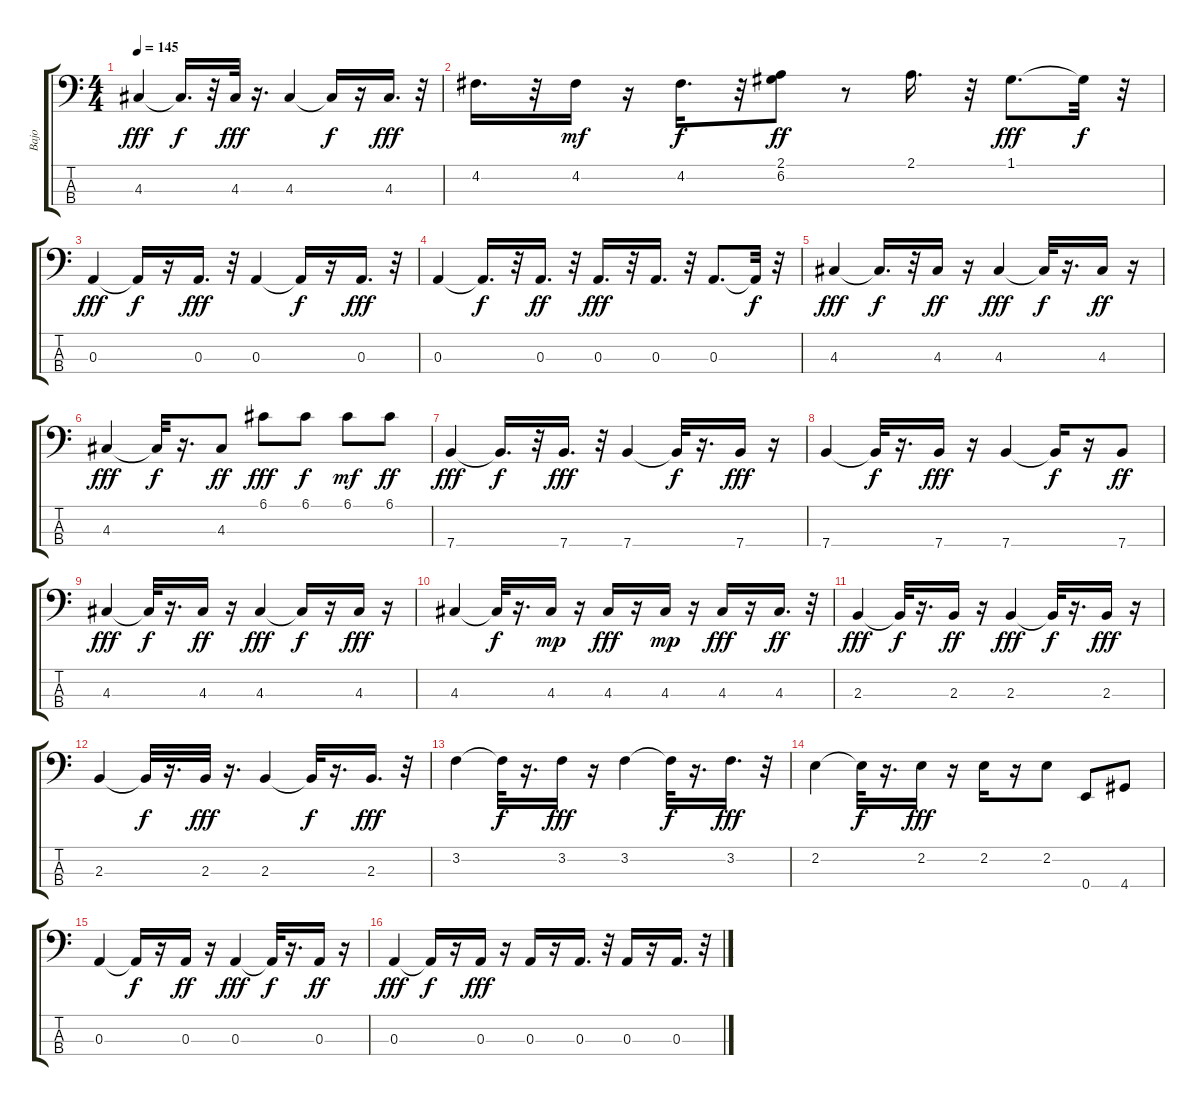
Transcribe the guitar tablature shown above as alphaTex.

\track ("Bajo" "Bajo") {instrument electricbassfinger}
\staff {score tabs}
\tuning (G2 D2 A1 E1) {hide}
\ts (4 4)
\tempo 145
\clef f4
\ks c
4.3.4{dy fff} 4.3{t}.16{d dy f} r.32 4.3.32{dy fff} r.16{d} 4.3.4 4.3{t}.16{dy f} r.16 4.3.16{d dy fff} r.32 |
4.2.16{d} r.32 4.2.16{dy mf} r.16 4.2.16{d dy f} r.32 (2.1 6.2).8{dy ff} r.8 2.1.16{d} r.32 1.1.8{d dy fff} 1.1{t}.32{dy f} r.32 |
0.3.4{dy fff} 0.3{t}.16{dy f} r.16 0.3.16{d dy fff} r.32 0.3.4 0.3{t}.16{dy f} r.16 0.3.16{d dy fff} r.32 |
0.3.4 0.3{t}.16{d dy f} r.32 0.3.16{d dy ff} r.32 0.3.16{d dy fff} r.32 0.3.16{d} r.32 0.3.8{d} 0.3{t}.32{dy f} r.32 |
4.3.4{dy fff} 4.3{t}.16{d dy f} r.32 4.3.16{dy ff} r.16 4.3.4{dy fff} 4.3{t}.32{dy f} r.16{d} 4.3.16{dy ff} r.16 |
4.3.4{dy fff} 4.3{t}.32{dy f} r.16{d} 4.3.8{dy ff} 6.1.8{dy fff} 6.1.8{dy f} 6.1.8{dy mf} 6.1.8{dy ff} |
7.4.4{dy fff} 7.4{t}.16{d dy f} r.32 7.4.16{d dy fff} r.32 7.4.4 7.4{t}.32{dy f} r.16{d} 7.4.16{dy fff} r.16 |
7.4.4 7.4{t}.32{dy f} r.16{d} 7.4.16{dy fff} r.16 7.4.4 7.4{t}.16{dy f} r.16 7.4.8{dy ff} |
4.3.4{dy fff} 4.3{t}.32{dy f} r.16{d} 4.3.16{dy ff} r.16 4.3.4{dy fff} 4.3{t}.16{dy f} r.16 4.3.16{dy fff} r.16 |
4.3.4 4.3{t}.32{dy f} r.16{d} 4.3.16{dy mp} r.16 4.3.16{dy fff} r.16 4.3.16{dy mp} r.16 4.3.16{dy fff} r.16 4.3.16{d dy ff} r.32 |
2.3.4{dy fff} 2.3{t}.32{dy f} r.16{d} 2.3.16{dy ff} r.16 2.3.4{dy fff} 2.3{t}.32{dy f} r.16{d} 2.3.16{dy fff} r.16 |
2.3.4 2.3{t}.32{dy f} r.16{d} 2.3.32{dy fff} r.16{d} 2.3.4 2.3{t}.32{dy f} r.16{d} 2.3.16{d dy fff} r.32 |
3.2.4 3.2{t}.32{dy f} r.16{d} 3.2.16{dy fff} r.16 3.2.4 3.2{t}.32{dy f} r.16{d} 3.2.16{d dy fff} r.32 |
2.2.4 2.2{t}.32{dy f} r.16{d} 2.2.16{dy fff} r.16 2.2.16 r.16 2.2.8 0.4.8 4.4.8 |
0.3.4 0.3{t}.16{dy f} r.16 0.3.16{dy ff} r.16 0.3.4{dy fff} 0.3{t}.32{dy f} r.16{d} 0.3.16{dy ff} r.16 |
0.3.4{dy fff} 0.3{t}.16{dy f} r.16 0.3.16{dy fff} r.16 0.3.16 r.16 0.3.16{d} r.32 0.3.16 r.16 0.3.16{d} r.32
